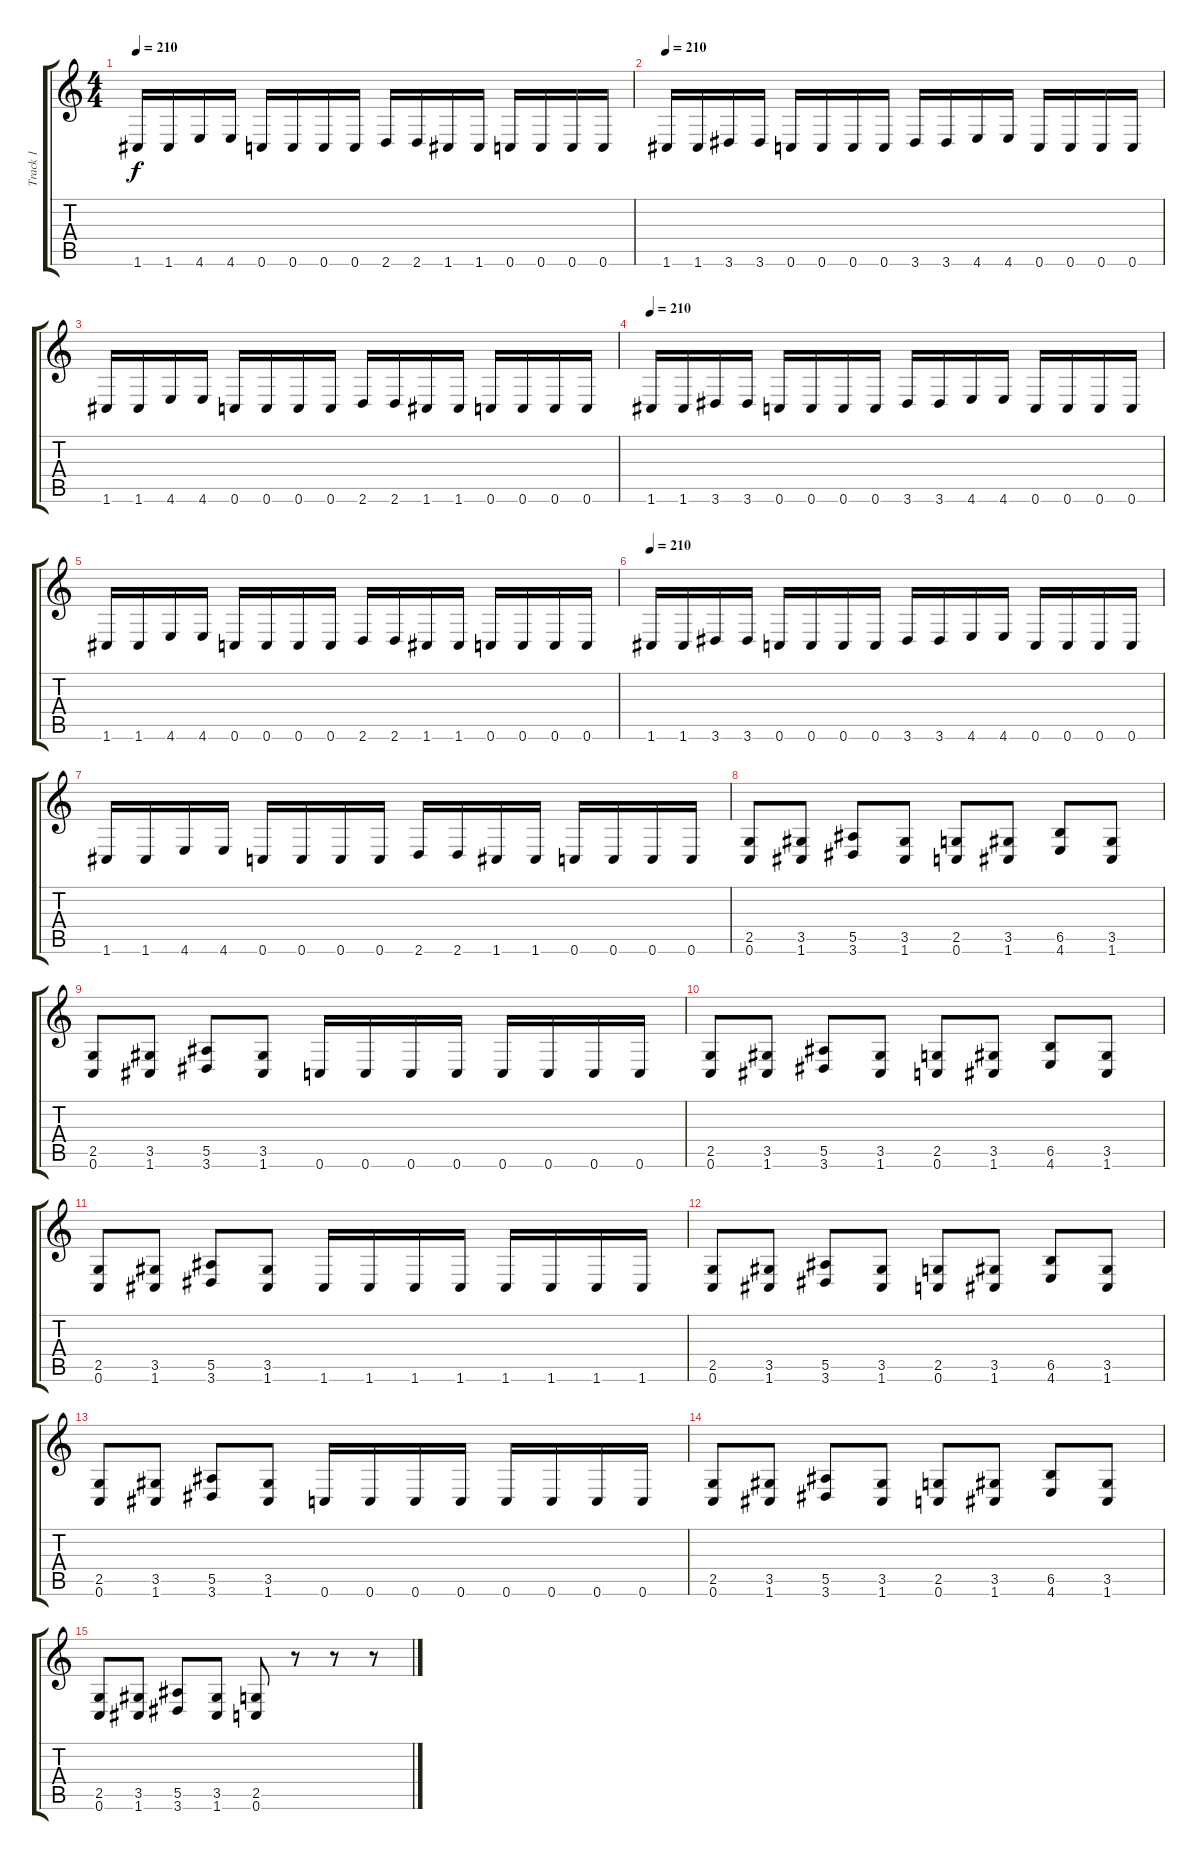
\track ("Track 1" "Track 1") {instrument distortionguitar}
\staff {score tabs}
\tuning (C4 G3 Eb3 Bb2 F2 C2) {hide}
\ts (4 4)
\tempo 210
\clef g2
\ks c
1.6.16{dy f} 1.6.16 4.6.16 4.6.16 0.6.16 0.6.16 0.6.16 0.6.16 2.6.16 2.6.16 1.6.16 1.6.16 0.6.16 0.6.16 0.6.16 0.6.16 |
\tempo 210
1.6.16 1.6.16 3.6.16 3.6.16 0.6.16 0.6.16 0.6.16 0.6.16 3.6.16 3.6.16 4.6.16 4.6.16 0.6.16 0.6.16 0.6.16 0.6.16 |
1.6.16 1.6.16 4.6.16 4.6.16 0.6.16 0.6.16 0.6.16 0.6.16 2.6.16 2.6.16 1.6.16 1.6.16 0.6.16 0.6.16 0.6.16 0.6.16 |
\tempo 210
1.6.16 1.6.16 3.6.16 3.6.16 0.6.16 0.6.16 0.6.16 0.6.16 3.6.16 3.6.16 4.6.16 4.6.16 0.6.16 0.6.16 0.6.16 0.6.16 |
1.6.16 1.6.16 4.6.16 4.6.16 0.6.16 0.6.16 0.6.16 0.6.16 2.6.16 2.6.16 1.6.16 1.6.16 0.6.16 0.6.16 0.6.16 0.6.16 |
\tempo 210
1.6.16 1.6.16 3.6.16 3.6.16 0.6.16 0.6.16 0.6.16 0.6.16 3.6.16 3.6.16 4.6.16 4.6.16 0.6.16 0.6.16 0.6.16 0.6.16 |
1.6.16 1.6.16 4.6.16 4.6.16 0.6.16 0.6.16 0.6.16 0.6.16 2.6.16 2.6.16 1.6.16 1.6.16 0.6.16 0.6.16 0.6.16 0.6.16 |
(2.5 0.6).8 (3.5 1.6).8 (5.5 3.6).8 (3.5 1.6).8 (2.5 0.6).8 (3.5 1.6).8 (6.5 4.6).8 (3.5 1.6).8 |
(2.5 0.6).8 (3.5 1.6).8 (5.5 3.6).8 (3.5 1.6).8 0.6.16 0.6.16 0.6.16 0.6.16 0.6.16 0.6.16 0.6.16 0.6.16 |
(2.5 0.6).8 (3.5 1.6).8 (5.5 3.6).8 (3.5 1.6).8 (2.5 0.6).8 (3.5 1.6).8 (6.5 4.6).8 (3.5 1.6).8 |
(2.5 0.6).8 (3.5 1.6).8 (5.5 3.6).8 (3.5 1.6).8 1.6.16 1.6.16 1.6.16 1.6.16 1.6.16 1.6.16 1.6.16 1.6.16 |
(2.5 0.6).8 (3.5 1.6).8 (5.5 3.6).8 (3.5 1.6).8 (2.5 0.6).8 (3.5 1.6).8 (6.5 4.6).8 (3.5 1.6).8 |
(2.5 0.6).8 (3.5 1.6).8 (5.5 3.6).8 (3.5 1.6).8 0.6.16 0.6.16 0.6.16 0.6.16 0.6.16 0.6.16 0.6.16 0.6.16 |
(2.5 0.6).8 (3.5 1.6).8 (5.5 3.6).8 (3.5 1.6).8 (2.5 0.6).8 (3.5 1.6).8 (6.5 4.6).8 (3.5 1.6).8 |
(2.5 0.6).8 (3.5 1.6).8 (5.5 3.6).8 (3.5 1.6).8 (2.5 0.6).8 r.8 r.8 r.8
